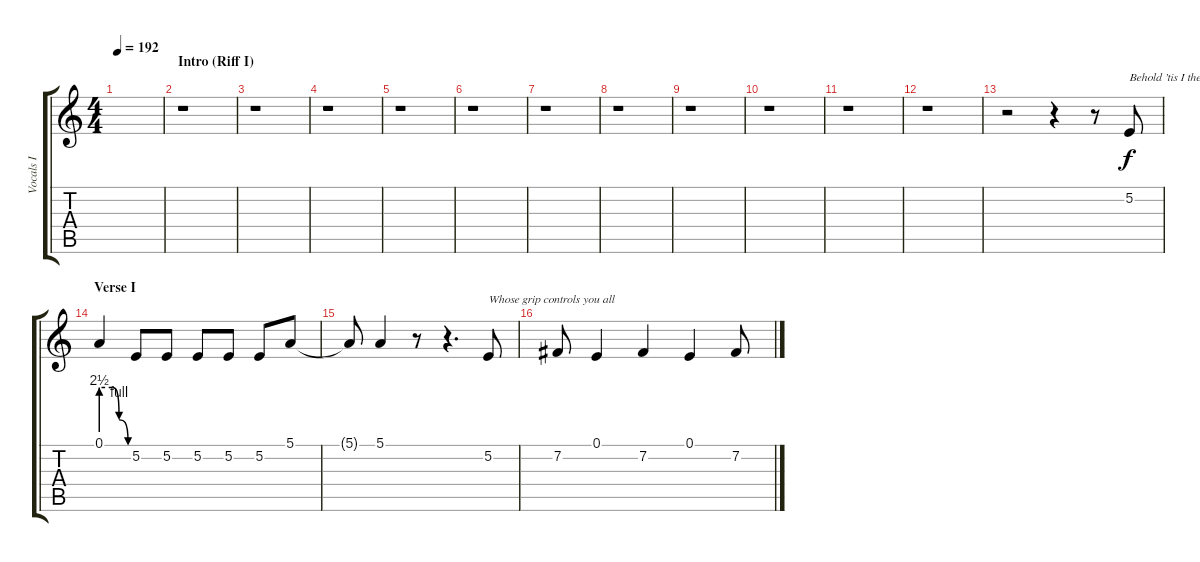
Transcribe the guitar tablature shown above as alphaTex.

\track ("Vocals I" "Vocals I") {instrument lead8bassandlead}
\staff {score tabs}
\tuning (E4 B3 G3 D3 A2 E2) {hide}
\ts (4 4)
\tempo 192
\tempo 190
\tempo 192
\clef g2
\ks c
|
\section ("" "Intro (Riff I)")
r.1 |
r.1 |
r.1 |
r.1 |
r.1 |
r.1 |
r.1 |
r.1 |
r.1 |
r.1 |
r.1 |
r.2 r.4 r.8 5.2.8{txt "Behold ’tis I the commander"} |
\section ("" "Verse I")
0.1{be (custom 0 10 25 10 40 4 60 0)}.4 5.2.8 5.2.8 5.2.8 5.2.8 5.2.8 5.1.8 |
5.1{t}.8 5.1.4 r.8 r.4{d} 5.2.8{txt "Whose grip controls you all"} |
7.2.8 0.1.4 7.2.4 0.1.4 7.2.8
